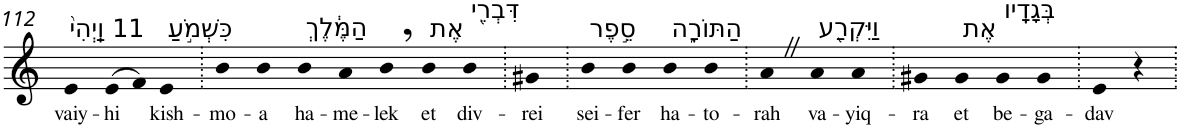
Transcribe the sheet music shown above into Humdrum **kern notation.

**kern	**text
*part1	*part1
*staff1	*staff1
*I"Piano	*
*I'Pno	*
!!LO:PB:g=z
*clefG2	*
*k[]	*
=112	=112
!LO:TX:a:t=11 וַֽיְהִי֙	!
!	!LO:LY:b
4e	vaiy-
!	!LO:LY:b
(>8e	-hi
8f)	.
!LO:TX:a:t=כִּשְׁמֹ֣עַ	!
!	!LO:LY:b
4e	kish-
=113.	=113.
!	!LO:LY:b
4b	-mo-
!	!LO:LY:b
4b	-a
!LO:TX:a:t=הַמֶּ֔לֶךְ	!
!	!LO:LY:b
4b	ha-
!	!LO:LY:b
4a	-me-
!	!LO:LY:b
4b,	-lek
!LO:TX:a:t=אֶת	!
!	!LO:LY:b
4b	et
!LO:TX:a:t=דִּבְרֵ֖י	!
!	!LO:LY:b
4b	div-
=114.	=114.
!	!LO:LY:b
4g#X	-rei
=115.	=115.
!LO:TX:a:t=סֵ֣פֶר	!
!	!LO:LY:b
4b	sei-
!	!LO:LY:b
4b	-fer
!LO:TX:a:t=הַתּוֹרָ֑ה	!
!	!LO:LY:b
4b	ha-
!	!LO:LY:b
4b	-to-
=116.	=116.
!	!LO:LY:b
4aZ	-rah
!LO:TX:a:t=וַיִּקְרַ֖ע	!
!	!LO:LY:b
4a	va-
!	!LO:LY:b
4a	-yiq-
=117.	=117.
!	!LO:LY:b
4g#X	-ra
!LO:TX:a:t=אֶת	!
!	!LO:LY:b
4g#	et
!LO:TX:a:t=בְּגָדָֽיו	!
!	!LO:LY:b
4g#	be-
!	!LO:LY:b
4g#	-ga-
=118.	=118.
!	!LO:LY:b
4e	-dav
4r	.
=.	=.
*-	*-
